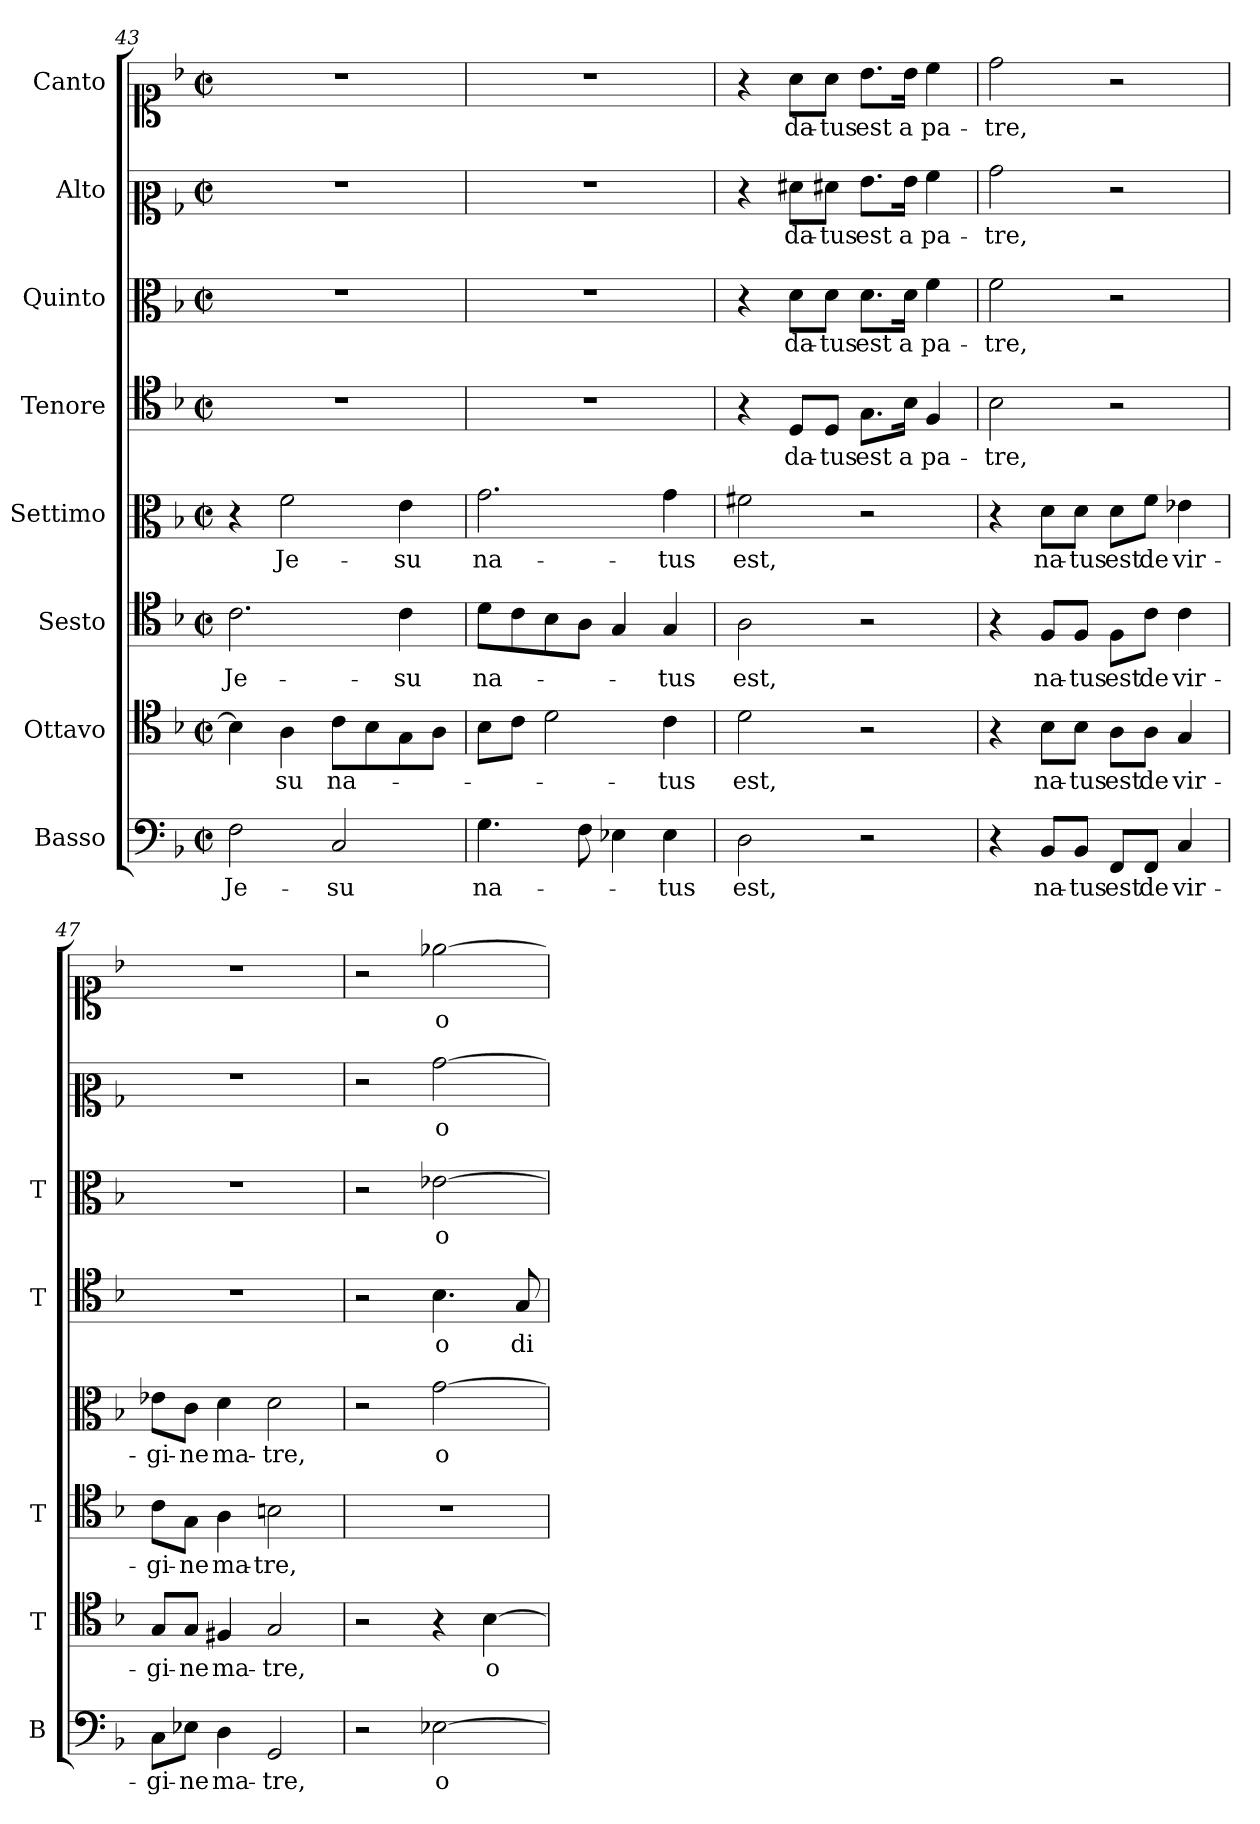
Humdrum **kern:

**kern	**text	**kern	**text	**kern	**text	**kern	**text	**kern	**text	**kern	**text	**kern	**text	**kern	**text
*part8	*part8	*part7	*part7	*part6	*part6	*part5	*part5	*part4	*part4	*part3	*part3	*part2	*part2	*part1	*part1
*staff8	*staff8	*staff7	*staff7	*staff6	*staff6	*staff5	*staff5	*staff4	*staff4	*staff3	*staff3	*staff2	*staff2	*staff1	*staff1
*I"Basso	*	*I"Ottavo	*	*I"Sesto	*	*I"Settimo	*	*I"Tenore	*	*I"Quinto	*	*I"Alto	*	*I"Canto	*
*I'B	*	*I'T	*	*I'T	*	*	*	*I'T	*	*I'T	*	*	*	*	*
*clefF4	*	*clefC4	*	*clefC4	*	*clefC3	*	*clefC4	*	*clefC3	*	*clefC2	*	*clefC1	*
*k[b-]	*	*k[b-]	*	*k[b-]	*	*k[b-]	*	*k[b-]	*	*k[b-]	*	*k[b-]	*	*k[b-]	*
*F:	*	*F:	*	*F:	*	*F:	*	*F:	*	*F:	*	*F:	*	*F:	*
*M2/2	*	*M2/2	*	*M2/2	*	*M2/2	*	*M2/2	*	*M2/2	*	*M2/2	*	*M2/2	*
*met(c|)	*	*met(c|)	*	*met(c|)	*	*met(c|)	*	*met(c|)	*	*met(c|)	*	*met(c|)	*	*met(c|)	*
=43	=43	=43	=43	=43	=43	=43	=43	=43	=43	=43	=43	=43	=43	=43	=43
!	!LO:LY:b	!	!	!	!LO:LY:b	!	!	!	!	!	!	!	!	!	!
2F\	Je-	4B-\]	.	2.c\	Je-	4r	.	1r	.	1r	.	1r	.	1r	.
!	!	!	!LO:LY:b	!	!	!	!LO:LY:b	!	!	!	!	!	!	!	!
.	.	4A\	-su	.	.	2f\	Je-	.	.	.	.	.	.	.	.
!	!LO:LY:b	!	!LO:LY:b	!	!	!	!	!	!	!	!	!	!	!	!
2C/	-su	8c\L	na-	.	.	.	.	.	.	.	.	.	.	.	.
.	.	8B-\	.	.	.	.	.	.	.	.	.	.	.	.	.
!	!	!	!	!	!LO:LY:b	!	!LO:LY:b	!	!	!	!	!	!	!	!
.	.	8G\	.	4c\	-su	4e\	-su	.	.	.	.	.	.	.	.
.	.	8A\J	.	.	.	.	.	.	.	.	.	.	.	.	.
=44	=44	=44	=44	=44	=44	=44	=44	=44	=44	=44	=44	=44	=44	=44	=44
!	!LO:LY:b	!	!	!	!LO:LY:b	!	!LO:LY:b	!	!	!	!	!	!	!	!
4.G\	na-	8B-\L	.	8d\L	na-	2.g\	na-	1r	.	1r	.	1r	.	1r	.
.	.	8c\J	.	8c\	.	.	.	.	.	.	.	.	.	.	.
.	.	2d\	.	8B-\	.	.	.	.	.	.	.	.	.	.	.
8F\	.	.	.	8A\J	.	.	.	.	.	.	.	.	.	.	.
4E-X\	.	.	.	4G/	.	.	.	.	.	.	.	.	.	.	.
!	!LO:LY:b	!	!LO:LY:b	!	!LO:LY:b	!	!LO:LY:b	!	!	!	!	!	!	!	!
4E-\	-tus	4c\	-tus	4G/	-tus	4g\	-tus	.	.	.	.	.	.	.	.
=45	=45	=45	=45	=45	=45	=45	=45	=45	=45	=45	=45	=45	=45	=45	=45
!	!LO:LY:b	!	!LO:LY:b	!	!LO:LY:b	!	!LO:LY:b	!	!	!	!	!	!	!	!
2D\	est,	2d\	est,	2A\	est,	2f#X\	est,	4r	.	4r	.	4r	.	4r	.
!	!	!	!	!	!	!	!	!	!LO:LY:b	!	!LO:LY:b	!	!LO:LY:b	!	!LO:LY:b
.	.	.	.	.	.	.	.	8D/L	da-	8d\L	da-	8f#X\L	da-	8a\L	da-
!	!	!	!	!	!	!	!	!	!LO:LY:b	!	!LO:LY:b	!	!LO:LY:b	!	!LO:LY:b
.	.	.	.	.	.	.	.	8D/J	-tus	8d\J	-tus	8f#X\J	-tus	8a\J	-tus
!	!	!	!	!	!	!	!	!	!LO:LY:b	!	!LO:LY:b	!	!LO:LY:b	!	!LO:LY:b
2r	.	2r	.	2r	.	2r	.	8.G\L	est	8.d\L	est	8.g\L	est	8.b-\L	est
!	!	!	!	!	!	!	!	!	!LO:LY:b	!	!LO:LY:b	!	!LO:LY:b	!	!LO:LY:b
.	.	.	.	.	.	.	.	16B-\Jk	a	16d\Jk	a	16g\Jk	a	16b-\Jk	a
!	!	!	!	!	!	!	!	!	!LO:LY:b	!	!LO:LY:b	!	!LO:LY:b	!	!LO:LY:b
.	.	.	.	.	.	.	.	4F/	pa-	4f\	pa-	4a\	pa-	4cc\	pa-
=46	=46	=46	=46	=46	=46	=46	=46	=46	=46	=46	=46	=46	=46	=46	=46
!	!	!	!	!	!	!	!	!	!LO:LY:b	!	!LO:LY:b	!	!LO:LY:b	!	!LO:LY:b
4r	.	4r	.	4r	.	4r	.	2B-\	-tre,	2f\	-tre,	2b-\	-tre,	2dd\	-tre,
!	!LO:LY:b	!	!LO:LY:b	!	!LO:LY:b	!	!LO:LY:b	!	!	!	!	!	!	!	!
8BB-/L	na-	8B-\L	na-	8F/L	na-	8d\L	na-	.	.	.	.	.	.	.	.
!	!LO:LY:b	!	!LO:LY:b	!	!LO:LY:b	!	!LO:LY:b	!	!	!	!	!	!	!	!
8BB-/J	-tus	8B-\J	-tus	8F/J	-tus	8d\J	-tus	.	.	.	.	.	.	.	.
!	!LO:LY:b	!	!LO:LY:b	!	!LO:LY:b	!	!LO:LY:b	!	!	!	!	!	!	!	!
8FF/L	est	8A\L	est	8F\L	est	8d\L	est	2r	.	2r	.	2r	.	2r	.
!	!LO:LY:b	!	!LO:LY:b	!	!LO:LY:b	!	!LO:LY:b	!	!	!	!	!	!	!	!
8FF/J	de	8A\J	de	8c\J	de	8f\J	de	.	.	.	.	.	.	.	.
!	!LO:LY:b	!	!LO:LY:b	!	!LO:LY:b	!	!LO:LY:b	!	!	!	!	!	!	!	!
4C/	vir-	4G/	vir-	4c\	vir-	4e-X\	vir-	.	.	.	.	.	.	.	.
!!LO:LB:g=z
=47	=47	=47	=47	=47	=47	=47	=47	=47	=47	=47	=47	=47	=47	=47	=47
!	!LO:LY:b	!	!LO:LY:b	!	!LO:LY:b	!	!LO:LY:b	!	!	!	!	!	!	!	!
8C\L	-gi-	8G/L	-gi-	8c\L	-gi-	8e-X\L	-gi-	1r	.	1r	.	1r	.	1r	.
!	!LO:LY:b	!	!LO:LY:b	!	!LO:LY:b	!	!LO:LY:b	!	!	!	!	!	!	!	!
8E-X\J	-ne	8G/J	-ne	8G\J	-ne	8c\J	-ne	.	.	.	.	.	.	.	.
!	!LO:LY:b	!	!LO:LY:b	!	!LO:LY:b	!	!LO:LY:b	!	!	!	!	!	!	!	!
4D\	ma-	4F#X/	ma-	4A\	ma-	4d\	ma-	.	.	.	.	.	.	.	.
!	!LO:LY:b	!	!LO:LY:b	!	!LO:LY:b	!	!LO:LY:b	!	!	!	!	!	!	!	!
2GG/	-tre,	2G/	-tre,	2Bn\	-tre,	2d\	-tre,	.	.	.	.	.	.	.	.
=48	=48	=48	=48	=48	=48	=48	=48	=48	=48	=48	=48	=48	=48	=48	=48
2r	.	2r	.	1r	.	2r	.	2r	.	2r	.	2r	.	2r	.
!	!LO:LY:b	!	!	!	!	!	!LO:LY:b	!	!LO:LY:b	!	!LO:LY:b	!	!LO:LY:b	!	!LO:LY:b
[>2E-X\	o	4r	.	.	.	[>2g\	o	4.B-\	o	[>2e-X\	o	[>2b-\	o	[>2ee-X\	o
!	!	!	!LO:LY:b	!	!	!	!	!	!	!	!	!	!	!	!
.	.	[>4B-\	o	.	.	.	.	.	.	.	.	.	.	.	.
!	!	!	!	!	!	!	!	!	!LO:LY:b	!	!	!	!	!	!
.	.	.	.	.	.	.	.	8G/	di-	.	.	.	.	.	.
=	=	=	=	=	=	=	=	=	=	=	=	=	=	=	=
*-	*-	*-	*-	*-	*-	*-	*-	*-	*-	*-	*-	*-	*-	*-	*-
